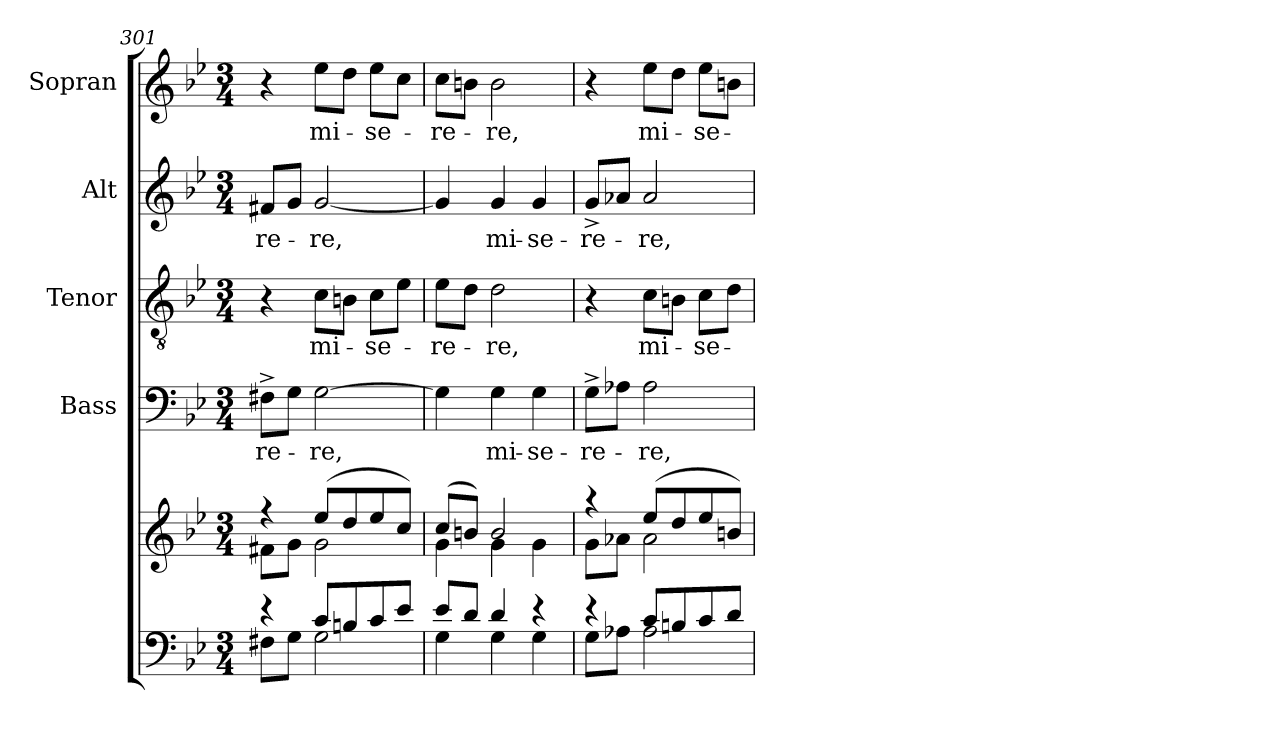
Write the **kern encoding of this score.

**kern	**kern	**kern	**text	**kern	**text	**kern	**text	**kern	**text
*part5	*part5	*part4	*part4	*part3	*part3	*part2	*part2	*part1	*part1
*staff6	*staff5	*staff4	*staff4	*staff3	*staff3	*staff2	*staff2	*staff1	*staff1
*	*	*I"Bass	*	*I"Tenor	*	*I"Alt	*	*I"Sopran	*
*	*	*I'B.	*	*I'T.	*	*I'A.	*	*I'S.	*
*clefF4	*clefG2	*clefF4	*	*clefGv2	*	*clefG2	*	*clefG2	*
*k[b-e-]	*k[b-e-]	*k[b-e-]	*	*k[b-e-]	*	*k[b-e-]	*	*k[b-e-]	*
*B-:	*B-:	*B-:	*	*B-:	*	*B-:	*	*B-:	*
*M3/4	*M3/4	*M3/4	*	*M3/4	*	*M3/4	*	*M3/4	*
=301	=301	=301	=301	=301	=301	=301	=301	=301	=301
*^	*^	*	*	*	*	*	*	*	*
!	!	!	!	!	!LO:LY:b	!	!	!	!LO:LY:b	!	!
4re	8F#X\L	4ree	8f#X\L	8F#X^>\L	-re-	4r	.	8f#X/L	-re-	4r	.
.	8G\J	.	8g\J	8G\J	.	.	.	8g/J	.	.	.
!	!	!	!	!	!LO:LY:b	!	!LO:LY:b	!	!LO:LY:b	!	!LO:LY:b
8c/L	2G\	(>8ee-/L	2g\	[2G\	-re,	8c\L	mi-	[2g/	-re,	8ee-\L	mi-
8Bn/	.	8dd/	.	.	.	8Bn\J	.	.	.	8dd\J	.
!	!	!	!	!	!	!	!LO:LY:b	!	!	!	!LO:LY:b
8c/	.	8ee-/	.	.	.	8c\L	-se-	.	.	8ee-\L	-se-
8e-/J	.	8cc/J)	.	.	.	8e-\J	.	.	.	8cc\J	.
=302	=302	=302	=302	=302	=302	=302	=302	=302	=302	=302	=302
!	!	!	!	!	!	!	!LO:LY:b	!	!	!	!LO:LY:b
8e-/L	4G\	(>8cc/L	4g\	4G\]	.	8e-\L	-re-	4g/]	.	8cc\L	-re-
8d/J	.	8bn/J)	.	.	.	8d\J	.	.	.	8bn\J	.
!	!	!	!	!	!LO:LY:b	!	!LO:LY:b	!	!LO:LY:b	!	!LO:LY:b
4d/	4G\	2b/	4g\	4G\	mi-	2d\	-re,	4g/	mi-	2b\	-re,
!	!	!	!	!	!LO:LY:b	!	!	!	!LO:LY:b	!	!
4re	4G\	.	4g\	4G\	-se-	.	.	4g/	-se-	.	.
=303	=303	=303	=303	=303	=303	=303	=303	=303	=303	=303	=303
!	!	!	!	!	!LO:LY:b	!	!	!	!LO:LY:b	!	!
4re	8G\L	4raa	8g\L	8G^>\L	-re-	4r	.	8g^>/L	-re-	4r	.
.	8A-X\J	.	8a-X\J	8A-X\J	.	.	.	8a-X/J	.	.	.
!	!	!	!	!	!LO:LY:b	!	!LO:LY:b	!	!LO:LY:b	!	!LO:LY:b
8c/L	2A-\	(>8ee-/L	2a-\	2A-\	-re,	8c\L	mi-	2a-/	-re,	8ee-\L	mi-
8Bn/	.	8dd/	.	.	.	8Bn\J	.	.	.	8dd\J	.
!	!	!	!	!	!	!	!LO:LY:b	!	!	!	!LO:LY:b
8c/	.	8ee-/	.	.	.	8c\L	-se-	.	.	8ee-\L	-se-
8d/J	.	8bn/J)	.	.	.	8d\J	.	.	.	8bn\J	.
*v	*v	*	*	*	*	*	*	*	*	*	*
*	*v	*v	*	*	*	*	*	*	*	*
=	=	=	=	=	=	=	=	=	=
*-	*-	*-	*-	*-	*-	*-	*-	*-	*-
